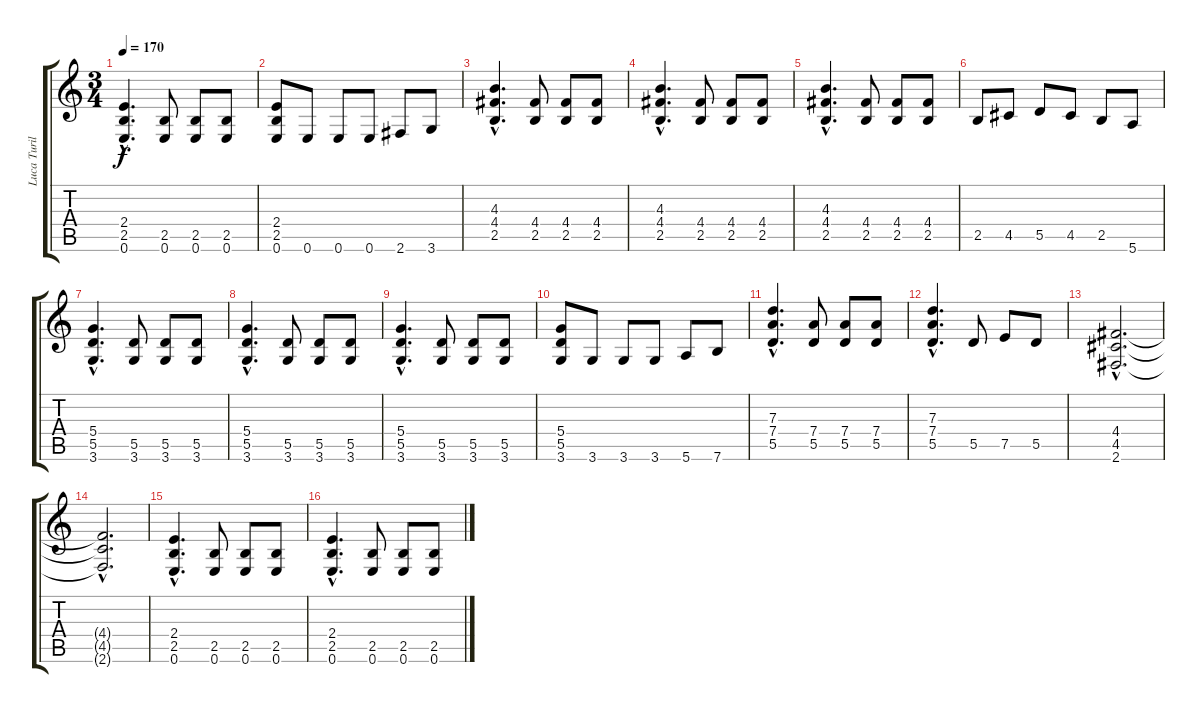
\track ("Luca Turilli - Rhythm Guitar" "Luca Turil") {instrument overdrivenguitar}
\staff {score tabs}
\tuning (E4 B3 G3 D3 A2 E2) {hide}
\ts (3 4)
\tempo 170
\clef g2
\ks c
(2.4{hac} 2.5{hac} 0.6{hac}).4{d dy f} (2.5 0.6).8 (2.5 0.6).8 (2.5 0.6).8 |
(2.4 2.5 0.6).8 0.6.8 0.6.8 0.6.8 2.6.8 3.6.8 |
(4.3{hac} 4.4{hac} 2.5{hac}).4{d} (4.4 2.5).8 (4.4 2.5).8 (4.4 2.5).8 |
(4.3{hac} 4.4{hac} 2.5{hac}).4{d} (4.4 2.5).8 (4.4 2.5).8 (4.4 2.5).8 |
(4.3{hac} 4.4{hac} 2.5{hac}).4{d} (4.4 2.5).8 (4.4 2.5).8 (4.4 2.5).8 |
2.5.8 4.5.8 5.5.8 4.5.8 2.5.8 5.6.8 |
(5.4{hac} 5.5{hac} 3.6{hac}).4{d} (5.5 3.6).8 (5.5 3.6).8 (5.5 3.6).8 |
(5.4{hac} 5.5{hac} 3.6{hac}).4{d} (5.5 3.6).8 (5.5 3.6).8 (5.5 3.6).8 |
(5.4{hac} 5.5{hac} 3.6{hac}).4{d} (5.5 3.6).8 (5.5 3.6).8 (5.5 3.6).8 |
(5.4 5.5 3.6).8 3.6.8 3.6.8 3.6.8 5.6.8 7.6.8 |
(7.3{hac} 7.4{hac} 5.5{hac}).4{d} (7.4 5.5).8 (7.4 5.5).8 (7.4 5.5).8 |
(7.3{hac} 7.4{hac} 5.5{hac}).4{d} 5.5.8 7.5.8 5.5.8 |
(4.4{hac} 4.5{hac} 2.6{hac}).2{d} |
(4.4{hac t} 4.5{hac t} 2.6{hac t}).2{d} |
(2.4{hac} 2.5{hac} 0.6{hac}).4{d} (2.5 0.6).8 (2.5 0.6).8 (2.5 0.6).8 |
(2.4{hac} 2.5{hac} 0.6{hac}).4{d} (2.5 0.6).8 (2.5 0.6).8 (2.5 0.6).8
